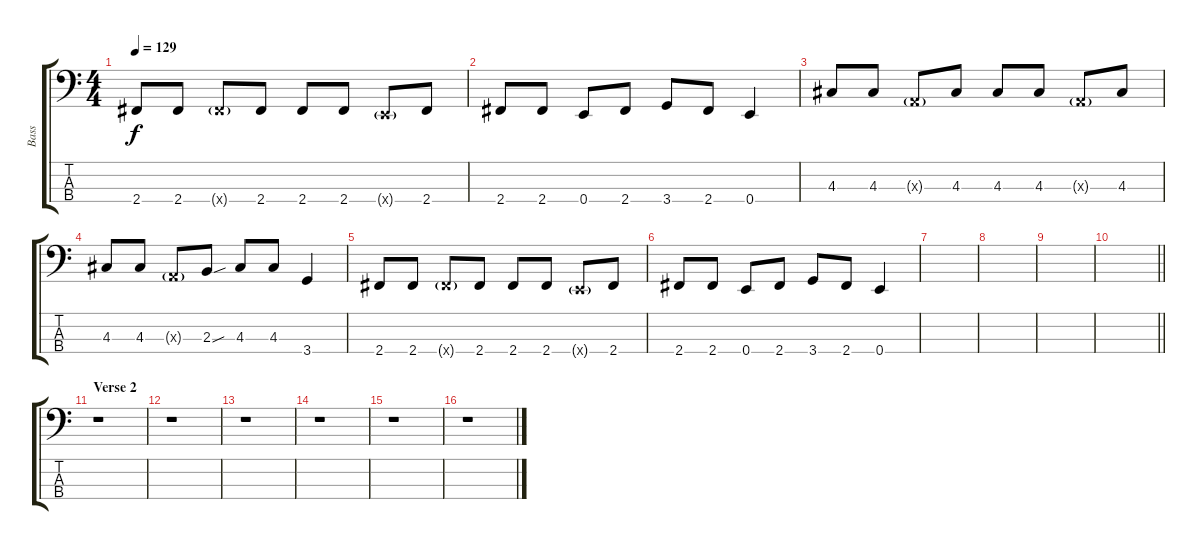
\track ("Bass" "Bass") {instrument electricbassfinger}
\staff {score tabs}
\tuning (G2 D2 A1 E1) {hide}
\ts (4 4)
\tempo 129
\clef f4
\ks c
2.4.8{dy f} 2.4.8 2.4{g x}.8 2.4.8 2.4.8 2.4.8 0.4{g x}.8 2.4.8 |
2.4.8 2.4.8 0.4.8 2.4.8 3.4.8 2.4.8 0.4.4 |
4.3.8 4.3.8 0.3{g x}.8 4.3.8 4.3.8 4.3.8 0.3{g x}.8 4.3.8 |
4.3.8 4.3.8 0.3{g x}.8 2.3{sou}.8 4.3.8 4.3.8 3.4.4 |
2.4.8 2.4.8 2.4{g x}.8 2.4.8 2.4.8 2.4.8 0.4{g x}.8 2.4.8 |
2.4.8 2.4.8 0.4.8 2.4.8 3.4.8 2.4.8 0.4.4 |
|
|
|
\barLineRight lightlight
|
\section ("" "Verse 2")
r.1 |
r.1 |
r.1 |
r.1 |
r.1 |
r.1
